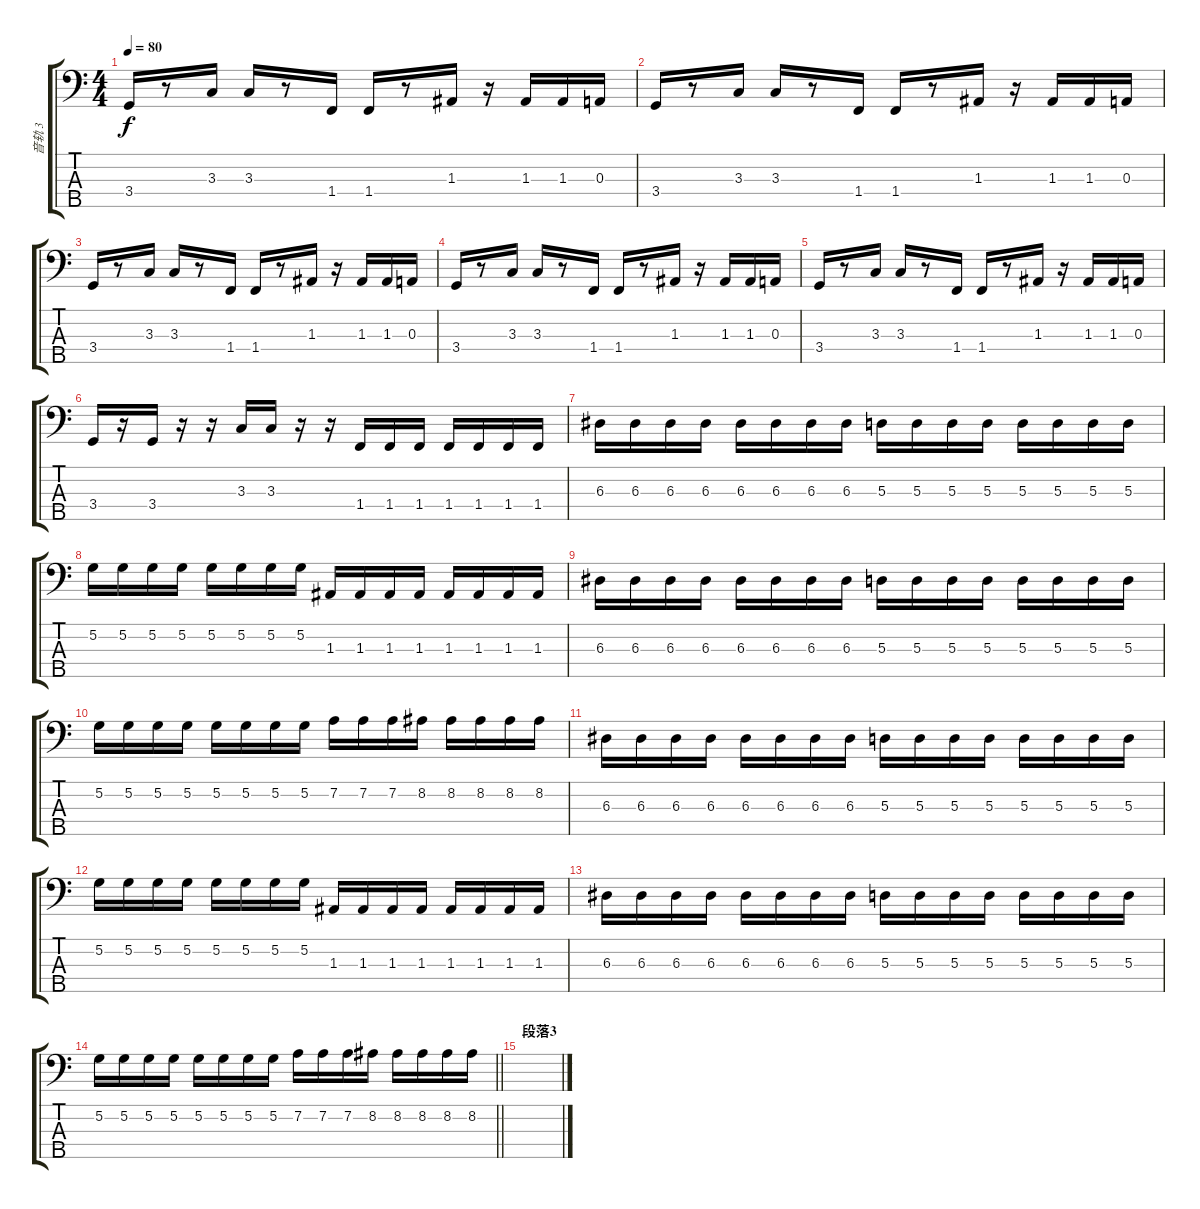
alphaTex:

\track ("音轨 3" "音轨 3") {instrument electricbassfinger}
\staff {score tabs}
\tuning (G2 D2 A1 E1 B0) {hide}
\ts (4 4)
\tempo 80
\clef f4
\ks c
3.4.16{dy f} r.8 3.3.16 3.3.16 r.8 1.4.16 1.4.16 r.8 1.3.16 r.16 1.3.16 1.3.16 0.3.16 |
3.4.16 r.8 3.3.16 3.3.16 r.8 1.4.16 1.4.16 r.8 1.3.16 r.16 1.3.16 1.3.16 0.3.16 |
3.4.16 r.8 3.3.16 3.3.16 r.8 1.4.16 1.4.16 r.8 1.3.16 r.16 1.3.16 1.3.16 0.3.16 |
3.4.16 r.8 3.3.16 3.3.16 r.8 1.4.16 1.4.16 r.8 1.3.16 r.16 1.3.16 1.3.16 0.3.16 |
3.4.16 r.8 3.3.16 3.3.16 r.8 1.4.16 1.4.16 r.8 1.3.16 r.16 1.3.16 1.3.16 0.3.16 |
3.4.16 r.16 3.4.16 r.16 r.16 3.3.16 3.3.16 r.16 r.16 1.4.16 1.4.16 1.4.16 1.4.16 1.4.16 1.4.16 1.4.16 |
6.3.16 6.3.16 6.3.16 6.3.16 6.3.16 6.3.16 6.3.16 6.3.16 5.3.16 5.3.16 5.3.16 5.3.16 5.3.16 5.3.16 5.3.16 5.3.16 |
5.2.16 5.2.16 5.2.16 5.2.16 5.2.16 5.2.16 5.2.16 5.2.16 1.3.16 1.3.16 1.3.16 1.3.16 1.3.16 1.3.16 1.3.16 1.3.16 |
6.3.16 6.3.16 6.3.16 6.3.16 6.3.16 6.3.16 6.3.16 6.3.16 5.3.16 5.3.16 5.3.16 5.3.16 5.3.16 5.3.16 5.3.16 5.3.16 |
5.2.16 5.2.16 5.2.16 5.2.16 5.2.16 5.2.16 5.2.16 5.2.16 7.2.16 7.2.16 7.2.16 8.2.16 8.2.16 8.2.16 8.2.16 8.2.16 |
6.3.16 6.3.16 6.3.16 6.3.16 6.3.16 6.3.16 6.3.16 6.3.16 5.3.16 5.3.16 5.3.16 5.3.16 5.3.16 5.3.16 5.3.16 5.3.16 |
5.2.16 5.2.16 5.2.16 5.2.16 5.2.16 5.2.16 5.2.16 5.2.16 1.3.16 1.3.16 1.3.16 1.3.16 1.3.16 1.3.16 1.3.16 1.3.16 |
6.3.16 6.3.16 6.3.16 6.3.16 6.3.16 6.3.16 6.3.16 6.3.16 5.3.16 5.3.16 5.3.16 5.3.16 5.3.16 5.3.16 5.3.16 5.3.16 |
\barLineRight lightlight
5.2.16 5.2.16 5.2.16 5.2.16 5.2.16 5.2.16 5.2.16 5.2.16 7.2.16 7.2.16 7.2.16 8.2.16 8.2.16 8.2.16 8.2.16 8.2.16 |
\section ("" "段落3")
